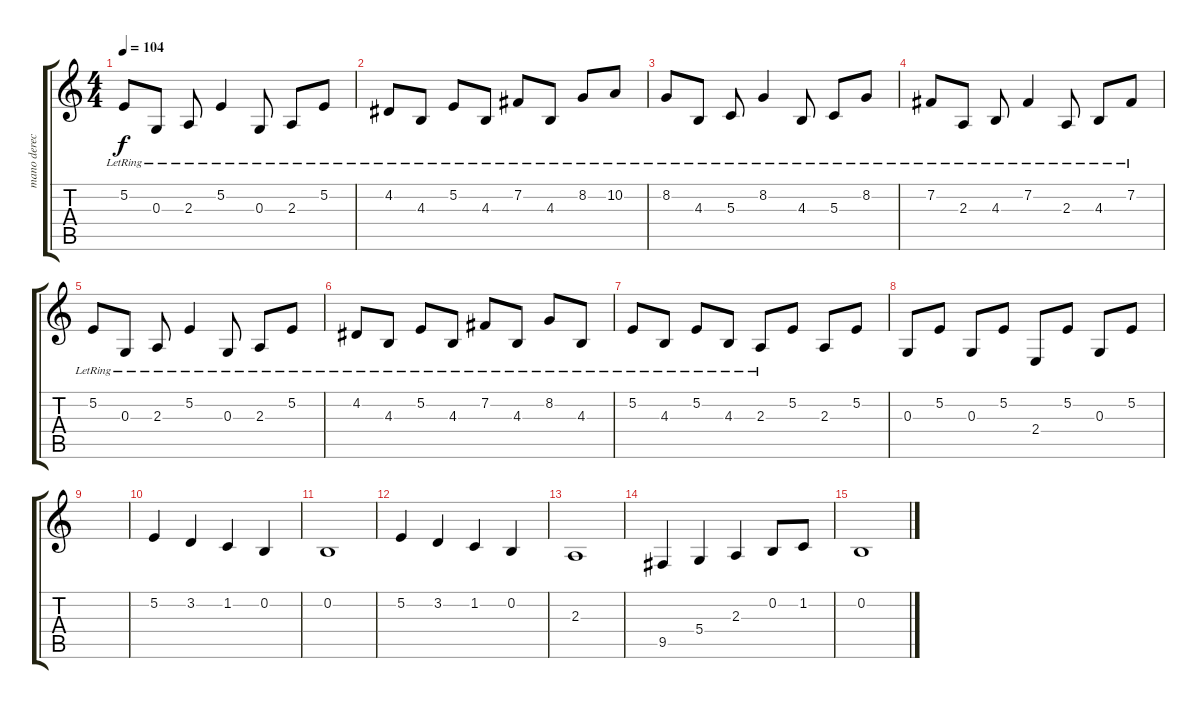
\track ("mano derecha" "mano derec") {instrument acousticgrandpiano}
\staff {score tabs}
\tuning (E4 B3 G3 D3 A2 E2) {hide}
\ts (4 4)
\tempo 104
\clef g2
\ks c
5.2{lr}.8{dy f} 0.3{lr}.8 2.3{lr}.8 5.2{lr}.4 0.3{lr}.8 2.3{lr}.8 5.2{lr}.8 |
4.2{lr}.8 4.3{lr}.8 5.2{lr}.8 4.3{lr}.8 7.2{lr}.8 4.3{lr}.8 8.2{lr}.8 10.2{lr}.8 |
8.2{lr}.8 4.3{lr}.8 5.3{lr}.8 8.2{lr}.4 4.3{lr}.8 5.3{lr}.8 8.2{lr}.8 |
7.2{lr}.8 2.3{lr}.8 4.3{lr}.8 7.2{lr}.4 2.3{lr}.8 4.3{lr}.8 7.2{lr}.8 |
5.2{lr}.8 0.3{lr}.8 2.3{lr}.8 5.2{lr}.4 0.3{lr}.8 2.3{lr}.8 5.2{lr}.8 |
4.2{lr}.8 4.3{lr}.8 5.2{lr}.8 4.3{lr}.8 7.2{lr}.8 4.3{lr}.8 8.2{lr}.8 4.3{lr}.8 |
5.2{lr}.8 4.3{lr}.8 5.2{lr}.8 4.3{lr}.8 2.3{lr}.8 5.2.8 2.3.8 5.2.8 |
0.3.8 5.2.8 0.3.8 5.2.8 2.4.8 5.2.8 0.3.8 5.2.8 |
|
5.2.4 3.2.4 1.2.4 0.2.4 |
0.2.1 |
5.2.4 3.2.4 1.2.4 0.2.4 |
2.3.1 |
9.5.4 5.4.4 2.3.4 0.2.8 1.2.8 |
0.2.1
